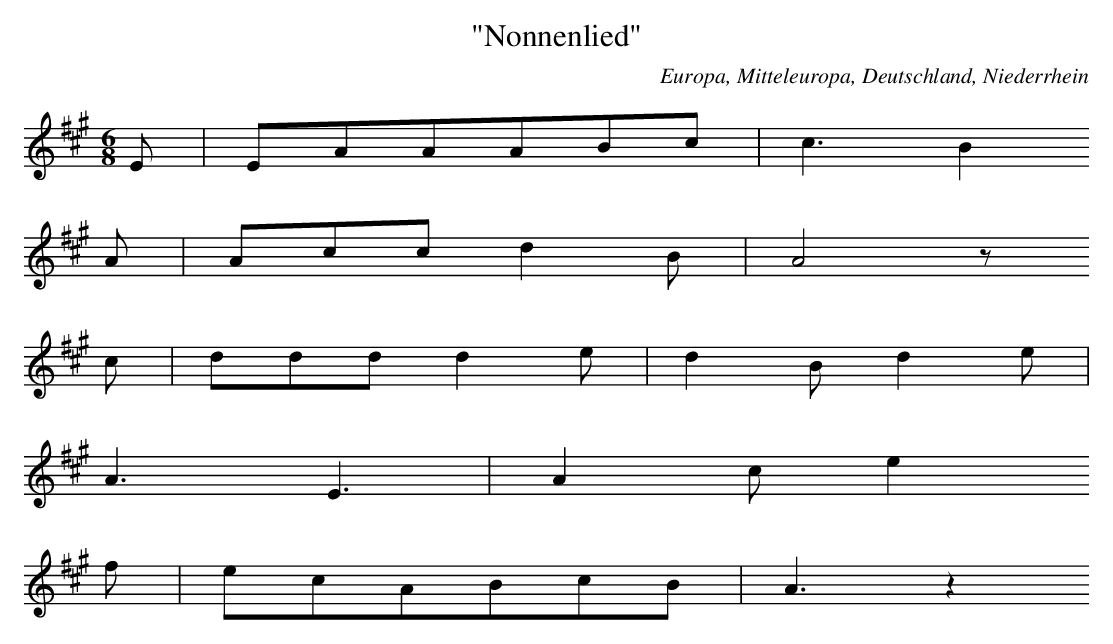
X:1
T: "Nonnenlied"
O: Europa, Mitteleuropa, Deutschland, Niederrhein
M: 6/8
L: 1/8
K: A
E | EAAABc | c3B2
A | Accd2B | A4z
c | dddd2e | d2Bd2e |
A3E3 | A2ce2
f | ecABcB | A3z2
